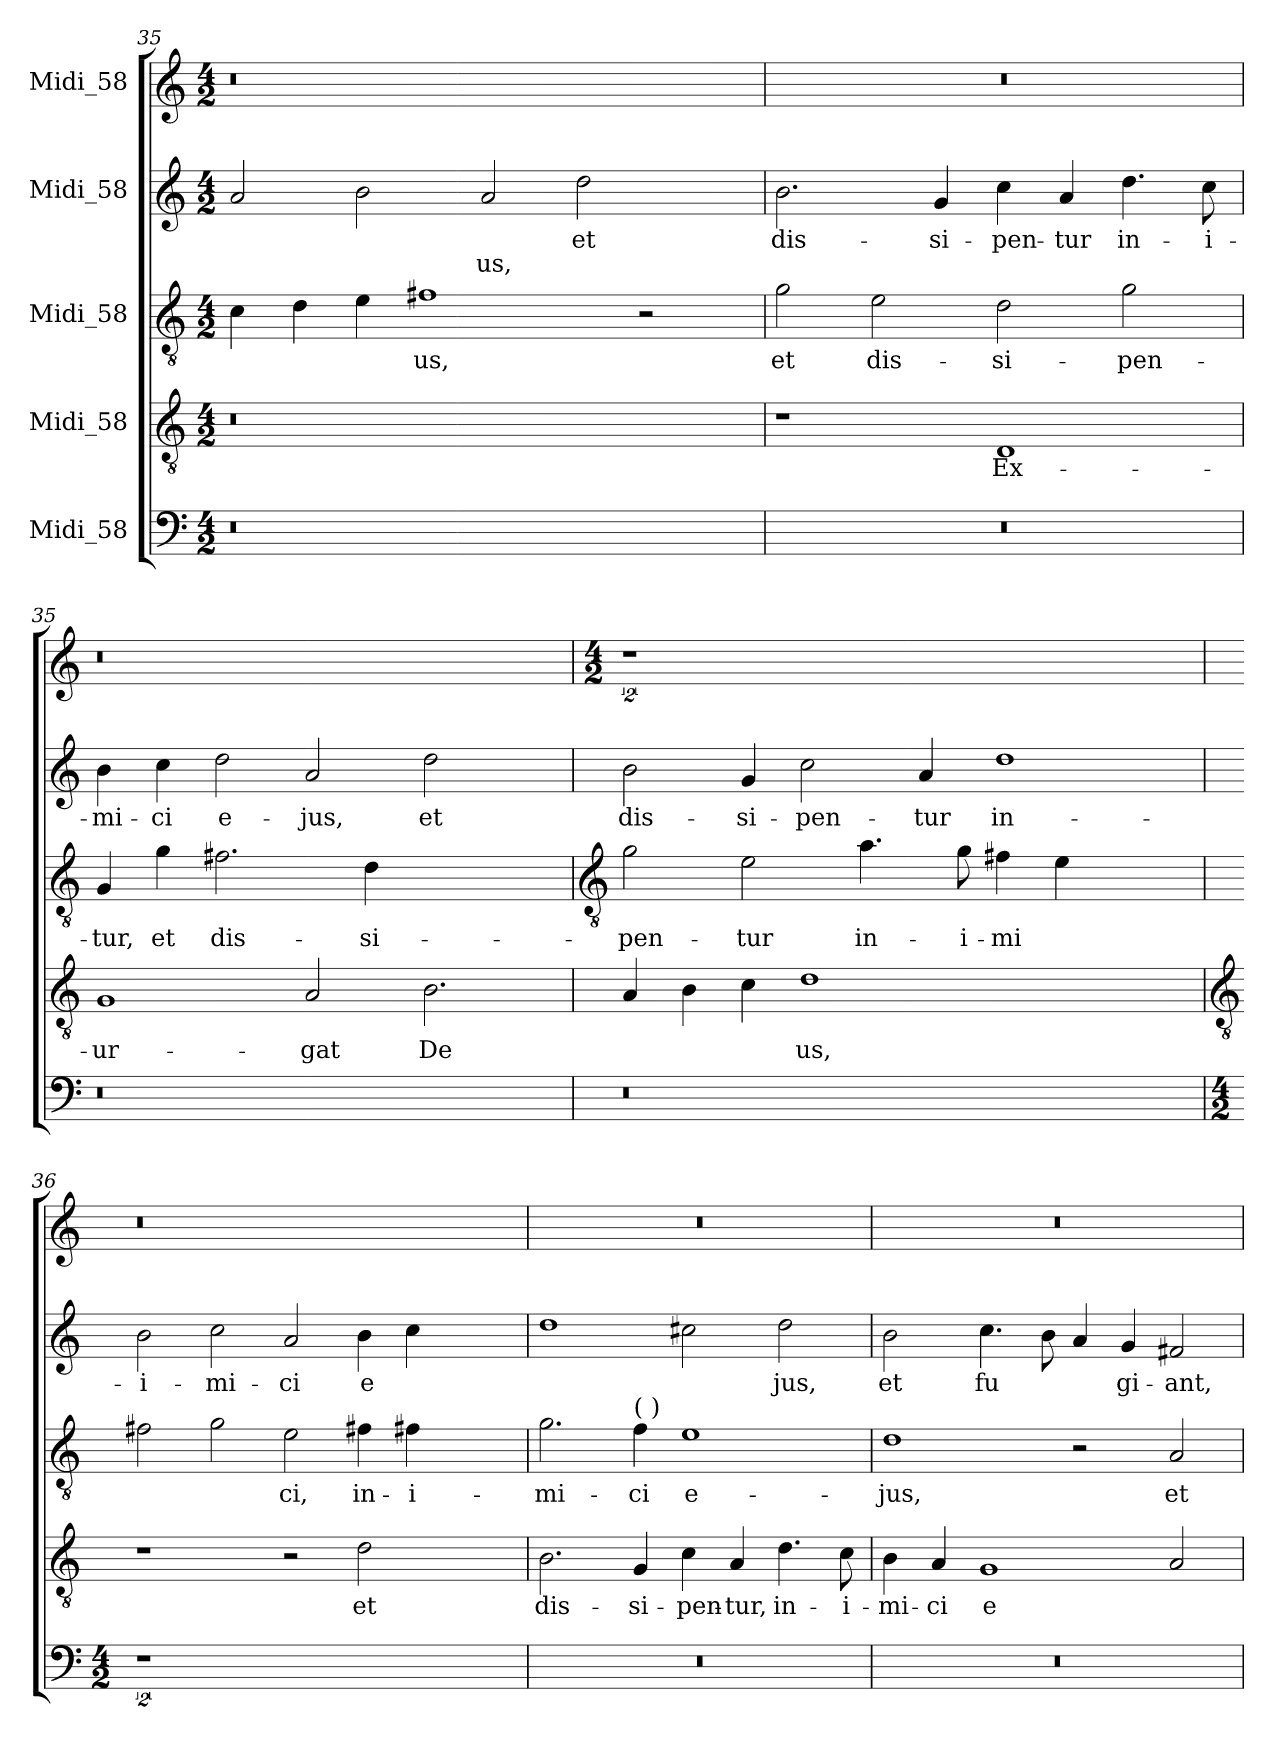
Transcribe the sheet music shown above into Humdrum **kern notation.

**kern	**kern	**text	**kern	**text	**kern	**text	**text	**kern
*part5	*part4	*part4	*part3	*part3	*part2	*part2	*part2	*part1
*staff5	*staff4	*staff4	*staff3	*staff3	*staff2	*staff2	*staff2	*staff1
*I"Midi_58	*I"Midi_58	*	*I"Midi_58	*	*I"Midi_58	*	*	*I"Midi_58
*clefF4	*clefGv2	*	*clefGv2	*	*clefG2	*	*	*clefG2
*k[]	*k[]	*	*k[]	*	*k[]	*	*	*k[]
*C:	*C:	*	*C:	*	*C:	*	*	*C:
*M4/2	*M4/2	*	*M4/2	*	*M4/2	*	*	*M4/2
=35	=35	=35	=35	=35	=35	=35	=35	=35
0r	0r	.	4c	.	2a	.	.	0r
.	.	.	4d	.	.	.	.	.
.	.	.	4e	.	2b	.	.	.
!	!	!	!	!LO:LY:b	!	!	!	!
.	.	.	1f#X	us,	.	.	.	.
!	!	!	!	!	!	!	!LO:LY:b	!
.	.	.	.	.	2a	.	us,	.
!	!	!	!	!	!	!LO:LY:b	!	!
.	.	.	.	.	2dd	et	.	.
.	.	.	2r	.	.	.	.	.
4ryy	4ryy	.	.	.	4ryy	.	.	4ryy
=35	=35	=35	=35	=35	=35	=35	=35	=35
!	!	!	!	!LO:LY:b	!	!LO:LY:b	!	!
0r	1r	.	2g	et	2.b	dis-	.	0r
!	!	!	!	!LO:LY:b	!	!	!	!
.	.	.	2e	dis-	.	.	.	.
!	!	!	!	!	!	!LO:LY:b	!	!
.	.	.	.	.	4g	-si-	.	.
!	!	!LO:LY:b	!	!LO:LY:b	!	!LO:LY:b	!	!
.	1D	Ex-	2d	-si-	4cc	-pen-	.	.
!	!	!	!	!	!	!LO:LY:b	!	!
.	.	.	.	.	4a	-tur	.	.
!	!	!	!	!LO:LY:b	!	!LO:LY:b	!	!
.	.	.	2g	-pen-	4.dd	in-	.	.
!	!	!	!	!	!	!LO:LY:b	!	!
.	.	.	.	.	8cc	-i-	.	.
=35	=35	=35	=35	=35	=35	=35	=35	=35
!	!	!LO:LY:b	!	!LO:LY:b	!	!LO:LY:b	!	!
0r	1G	-ur-	4G	-tur,	4b	-mi-	.	0r
!	!	!	!	!LO:LY:b	!	!LO:LY:b	!	!
.	.	.	4g	et	4cc	-ci	.	.
!	!	!	!	!LO:LY:b	!	!LO:LY:b	!	!
.	.	.	2.f#X	dis-	2dd	e-	.	.
!	!	!LO:LY:b	!	!	!	!LO:LY:b	!	!
.	2A	-gat	.	.	2a	-jus,	.	.
!	!	!	!	!LO:LY:b	!	!	!	!
.	.	.	4d	-si-	.	.	.	.
!	!	!LO:LY:b	!	!	!	!LO:LY:b	!	!
.	2.B	De	2.ryy	.	2dd	et	.	.
4ryy	.	.	.	.	4ryy	.	.	4ryy
!!LO:LB:g=z
=36	=36	=36	=36	=36	=36	=36	=36	=36
*	*	*	*clefGv2	*	*	*	*	*
*	*	*	*	*	*	*	*	*M4/2
!	!	!	!	!LO:LY:b	!	!LO:LY:b	!	!
0r	4A	.	2g	-pen-	2b	dis-	.	2%5r
.	4B	.	.	.	.	.	.	.
!	!	!	!	!LO:LY:b	!	!LO:LY:b	!	!
.	4c	.	2e	-tur	4g	-si-	.	.
!	!	!LO:LY:b	!	!	!	!LO:LY:b	!	!
.	1d	us,	.	.	2cc	-pen-	.	.
!	!	!	!	!LO:LY:b	!	!	!	!
.	.	.	4.a	in-	.	.	.	.
!	!	!	!	!	!	!LO:LY:b	!	!
.	.	.	.	.	4a	-tur	.	.
!	!	!	!	!LO:LY:b	!	!	!	!
.	.	.	8g	-i-	.	.	.	.
!	!	!	!	!LO:LY:b	!	!LO:LY:b	!	!
.	.	.	4f#X	-mi	1dd	in-	.	.
.	2.ryy	.	4e	.	.	.	.	.
2ryy	.	.	2ryy	.	.	.	.	.
!!LO:LB:g=z
=36	=36	=36	=36	=36	=36	=36	=36	=36
*	*clefGv2	*	*	*	*	*	*	*
*M4/2	*	*	*	*	*	*	*	*
!	!	!	!	!	!	!LO:LY:b	!	!
2%5r	1r	.	2f#X	.	2b	-i-	.	0r
!	!	!	!	!	!	!LO:LY:b	!	!
.	.	.	2g	.	2cc	-mi-	.	.
!	!	!	!	!LO:LY:b	!	!LO:LY:b	!	!
.	2r	.	2e	ci,	2a	-ci	.	.
!	!	!LO:LY:b	!	!LO:LY:b	!	!LO:LY:b	!	!
.	2d	et	4f#X	in-	4b	e	.	.
!	!	!	!	!LO:LY:b	!	!	!	!
.	.	.	4f#X	-i-	4cc	.	.	.
.	2ryy	.	2ryy	.	2ryy	.	.	2ryy
=36	=36	=36	=36	=36	=36	=36	=36	=36
!	!	!LO:LY:b	!	!LO:LY:b	!	!	!	!
0r	2.B	dis-	2.g	-mi-	1dd	.	.	0r
!	!	!	!LO:TX:a:t=(  )	!	!	!	!	!
!	!	!LO:LY:b	!	!LO:LY:b	!	!	!	!
.	4G	-si-	4f	-ci	.	.	.	.
!	!	!LO:LY:b	!	!LO:LY:b	!	!	!	!
.	4c	-pen-	1e	e-	2cc#X	.	.	.
!	!	!LO:LY:b	!	!	!	!	!	!
.	4A	-tur,	.	.	.	.	.	.
!	!	!LO:LY:b	!	!	!	!LO:LY:b	!	!
.	4.d	in-	.	.	2dd	jus,	.	.
!	!	!LO:LY:b	!	!	!	!	!	!
.	8c	-i-	.	.	.	.	.	.
=36	=36	=36	=36	=36	=36	=36	=36	=36
!	!	!LO:LY:b	!	!LO:LY:b	!	!LO:LY:b	!	!
0r	4B	-mi-	1d	-jus,	2b	et	.	0r
!	!	!LO:LY:b	!	!	!	!	!	!
.	4A	-ci	.	.	.	.	.	.
!	!	!LO:LY:b	!	!	!	!LO:LY:b	!	!
.	1G	e	.	.	4.cc	fu	.	.
.	.	.	.	.	8b	.	.	.
.	.	.	2r	.	4a	.	.	.
!	!	!	!	!	!	!LO:LY:b	!	!
.	.	.	.	.	4g	gi-	.	.
!	!	!	!	!LO:LY:b	!	!LO:LY:b	!	!
.	2A	.	2A	et	2f#X	-ant,	.	.
=	=	=	=	=	=	=	=	=
*-	*-	*-	*-	*-	*-	*-	*-	*-
